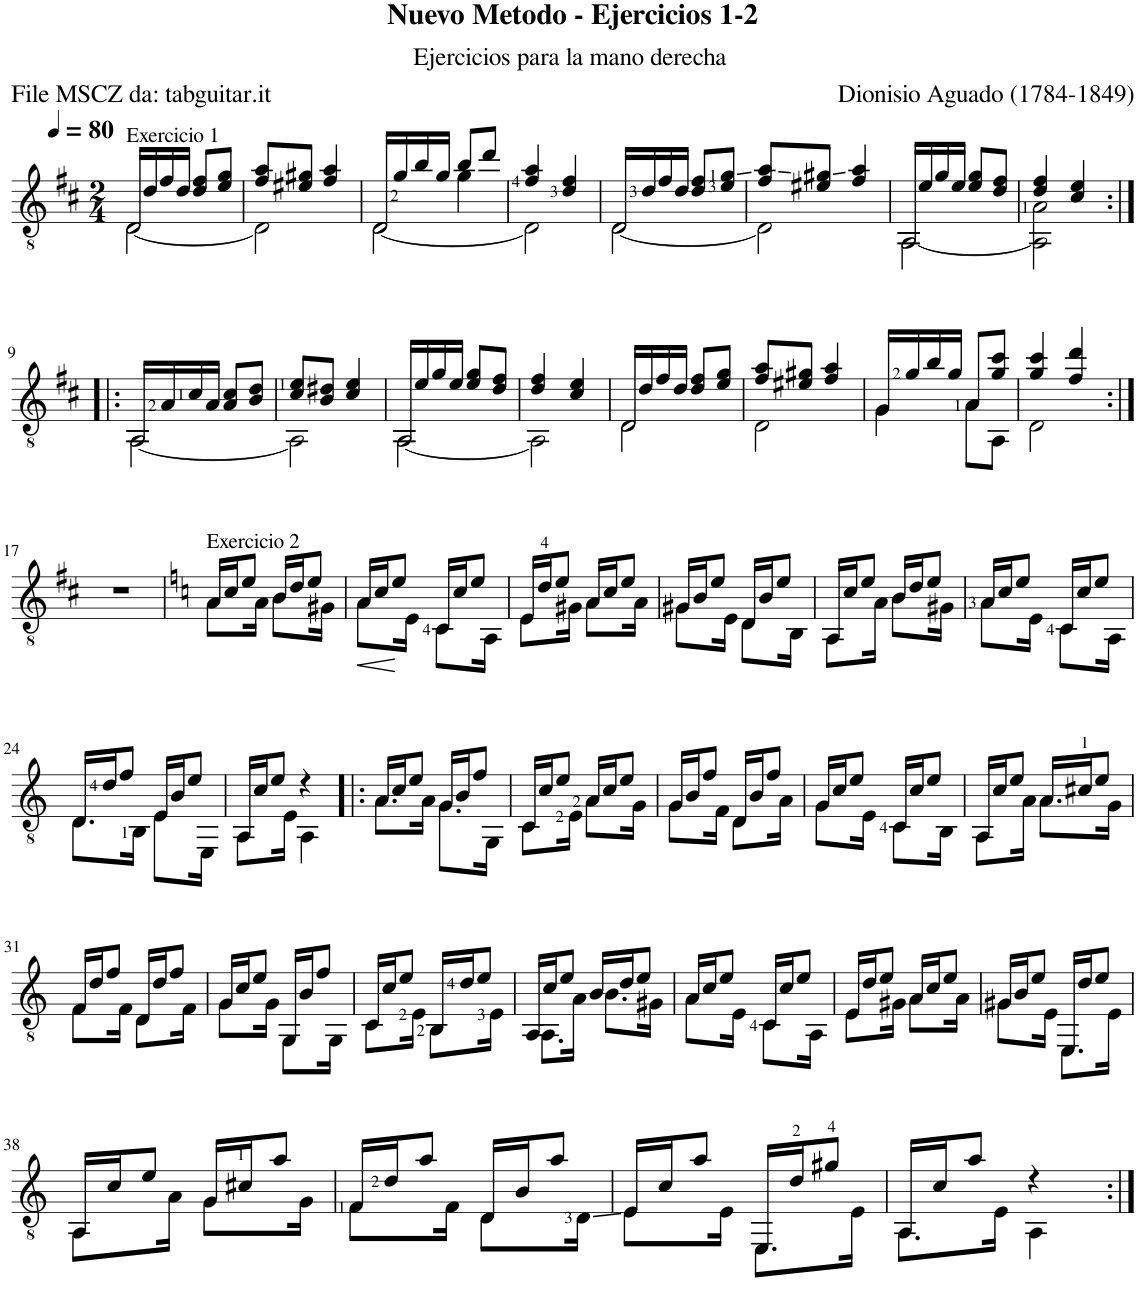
**kern	**dynam
*part1	*part1
*staff1	*staff1
*I"Guitar	*
*I'Guit.	*
*clefGv2	*
*k[f#c#]	*
*M2/4	*
*MM80	*
=1	=1
!LO:TX:a:t=Exercicio 1	!
!LO:N:head=open	!
*^	*
16D/LL	[2D\	.
16d/	.	.
16f#/	.	.
16d/JJ	.	.
8d/ 8f#/L	.	.
8e/ 8g/J	.	.
=2	=2	=2
8f#/ 8a/L	2D\]	.
8e#X/ 8g#X/J	.	.
4f#/ 4a/	.	.
*v	*v	*
=3	=3
!LO:N:head=open	!
*^	*
*	*^	*
16D/LL	[2D\	4ryy	.
16g/	.	.	.
16b/	.	.	.
16g/JJ	.	.	.
8b/L	.	4g\	.
8dd/J	.	.	.
*	*v	*v	*
=4	=4	=4
4f#/ 4a/	2D\]	.
4d/ 4f#/	.	.
=5	=5	=5
!LO:N:head=open	!	!
16D/LL	[2D\	.
16d/	.	.
16f#/	.	.
16d/JJ	.	.
8d/ 8f#/L	.	.
8e/ 8g/J	.	.
=6	=6	=6
8f#/ 8a/L	2D\]	.
8e#X/ 8g#X/J	.	.
4f#/ 4a/	.	.
=7	=7	=7
!LO:N:head=open	!	!
16AA/LL	[2AA\	.
16e/	.	.
16g/	.	.
16e/JJ	.	.
8e/ 8g/L	.	.
8d/ 8f#/J	.	.
=8	=8	=8
4d/ 4f#/	2AA\] 2A\	.
4c#/ 4e/	.	.
!!LO:LB:g=z	!!
=9:|!|:	=9:|!|:	=9:|!|:
!LO:N:head=open	!	!
16AA/LL	[2AA\	.
16A/	.	.
16c#/	.	.
16A/JJ	.	.
8A/ 8c#/L	.	.
8B/ 8d/J	.	.
=10	=10	=10
8c#/ 8e/L	2AA\]	.
8B/ 8d#X/J	.	.
4c#/ 4e/	.	.
=11	=11	=11
!LO:N:head=open	!	!
16AA/LL	[2AA\	.
16e/	.	.
16g/	.	.
16e/JJ	.	.
8e/ 8g/L	.	.
8d/ 8f#/J	.	.
=12	=12	=12
4d/ 4f#/	2AA\]	.
4c#/ 4e/	.	.
=13	=13	=13
!LO:N:head=open	!	!
16D/LL	2D\	.
16d/	.	.
16f#/	.	.
16d/JJ	.	.
8d/ 8f#/L	.	.
8e/ 8g/J	.	.
=14	=14	=14
8f#/ 8a/L	2D\	.
8e#X/ 8g#X/J	.	.
4f#/ 4a/	.	.
=15	=15	=15
16G/LL	4G\	.
16g/	.	.
16b/	.	.
16g/JJ	.	.
8A/L	8A\L	.
8g/ 8cc#/J	8AA\J	.
=16	=16	=16
4g/ 4cc#/	2D\	.
4f#/ 4dd/	.	.
*v	*v	*
!!LO:LB:g=z
=17:|!	=17:|!
2r	.
=18	=18
*k[]	*
*^	*
!LO:TX:a:t=Exercicio 2	!	!
16A/LL	8.A\L	.
16c/J	.	.
8e/J	.	.
.	16A\Jk	.
16B/LL	8.B\L	.
16d/J	.	.
8e/J	.	.
.	16G#X\Jk	.
=19	=19	=19
!	!	!LO:HP:b
16A/LL	8.A\L	<
16c/J	.	.
8e/J	.	.
.	16E\Jk	[
16C/LL	8.C\L	.
16c/J	.	.
8e/J	.	.
.	16AA\Jk	.
=20	=20	=20
16E/LL	8.E\L	.
16d/J	.	.
8e/J	.	.
.	16G#X\Jk	.
16A/LL	8.A\L	.
16c/J	.	.
8e/J	.	.
.	16A\Jk	.
=21	=21	=21
16G#X/LL	8.G#\L	.
16B/J	.	.
8e/J	.	.
.	16E\Jk	.
16D/LL	8.D\L	.
16B/J	.	.
8e/J	.	.
.	16BB\Jk	.
=22	=22	=22
16AA/LL	8.AA\L	.
16c/J	.	.
8e/J	.	.
.	16A\Jk	.
16B/LL	8.B\L	.
16d/J	.	.
8e/J	.	.
.	16G#X\Jk	.
=23	=23	=23
16A/LL	8.A\L	.
16c/J	.	.
8e/J	.	.
.	16E\Jk	.
16C/LL	8.C\L	.
16c/J	.	.
8e/J	.	.
.	16AA\Jk	.
!!LO:LB:g=z	!!
=24	=24	=24
16D/LL	8.D\L	.
16d/J	.	.
8f/J	.	.
.	16BB\Jk	.
16E/LL	8.E\L	.
16B/J	.	.
8e/J	.	.
.	16EE\Jk	.
=25	=25	=25
16AA/LL	8.AA\L	.
16c/J	.	.
8e/J	.	.
.	16E\Jk	.
4r	4AA\	.
=26!|:	=26!|:	=26!|:
16A/LL	8.A\L	.
16c/J	.	.
8e/J	.	.
.	16A\Jk	.
16G/LL	8.G\L	.
16B/J	.	.
8f/J	.	.
.	16GG\Jk	.
=27	=27	=27
16C/LL	8.C\L	.
16c/J	.	.
8e/J	.	.
.	16E\Jk	.
16A/LL	8.A\L	.
16c/J	.	.
8e/J	.	.
.	16G\Jk	.
=28	=28	=28
16G/LL	8.G\L	.
16B/J	.	.
8f/J	.	.
.	16F\Jk	.
16D/LL	8.D\L	.
16B/J	.	.
8f/J	.	.
.	16A\Jk	.
=29	=29	=29
16G/LL	8.G\L	.
16c/J	.	.
8e/J	.	.
.	16E\Jk	.
16C/LL	8.C\L	.
16c/J	.	.
8e/J	.	.
.	16BB\Jk	.
=30	=30	=30
16AA/LL	8.AA\L	.
16c/J	.	.
8e/J	.	.
.	16A\Jk	.
16A/LL	8.A\L	.
16c#X/J	.	.
8e/J	.	.
.	16G\Jk	.
!!LO:LB:g=z	!!
=31	=31	=31
16F/LL	8.F\L	.
16d/J	.	.
8f/J	.	.
.	16F\Jk	.
16D/LL	8.D\L	.
16d/J	.	.
8f/J	.	.
.	16F\Jk	.
=32	=32	=32
16G/LL	8.G\L	.
16c/J	.	.
8e/J	.	.
.	16G\Jk	.
16GG/LL	8.GG\L	.
16B/J	.	.
8f/J	.	.
.	16GG\Jk	.
=33	=33	=33
16C/LL	8.C\L	.
16c/J	.	.
8e/J	.	.
.	16E\Jk	.
16BB/LL	8.BB\L	.
16d/J	.	.
8e/J	.	.
.	16E\Jk	.
=34	=34	=34
16AA/LL	8.AA\L	.
16c/J	.	.
8e/J	.	.
.	16A\Jk	.
16B/LL	8.B\L	.
16d/J	.	.
8e/J	.	.
.	16G#X\Jk	.
=35	=35	=35
16A/LL	8.A\L	.
16c/J	.	.
8e/J	.	.
.	16E\Jk	.
16C/LL	8.C\L	.
16c/J	.	.
8e/J	.	.
.	16AA\Jk	.
=36	=36	=36
16E/LL	8.E\L	.
16d/J	.	.
8e/J	.	.
.	16G#X\Jk	.
16A/LL	8.A\L	.
16c/J	.	.
8e/J	.	.
.	16A\Jk	.
=37	=37	=37
16G#X/LL	8.G#\L	.
16B/J	.	.
8e/J	.	.
.	16E\Jk	.
16EE/LL	8.EE\L	.
16d/J	.	.
8e/J	.	.
.	16E\Jk	.
!!LO:LB:g=z	!!
=38	=38	=38
16AA/LL	8.AA\L	.
16c/J	.	.
8e/J	.	.
.	16A\Jk	.
16G/LL	8.G\L	.
16c#X/J	.	.
8a/J	.	.
.	16G\Jk	.
=39	=39	=39
16F/LL	8.F\L	.
16d/J	.	.
8a/J	.	.
.	16F\Jk	.
16D/LL	8.D\L	.
16B/J	.	.
8a/J	.	.
.	16D\Jk	.
=40	=40	=40
16E/LL	8.E\L	.
16c/J	.	.
8a/J	.	.
.	16E\Jk	.
16EE/LL	8.EE\L	.
16d/J	.	.
8g#X/J	.	.
.	16E\Jk	.
=41	=41	=41
16AA/LL	8.AA\L	.
16c/J	.	.
8a/J	.	.
.	16E\Jk	.
4r	4AA\	.
*v	*v	*
=:|!	=:|!
*-	*-
